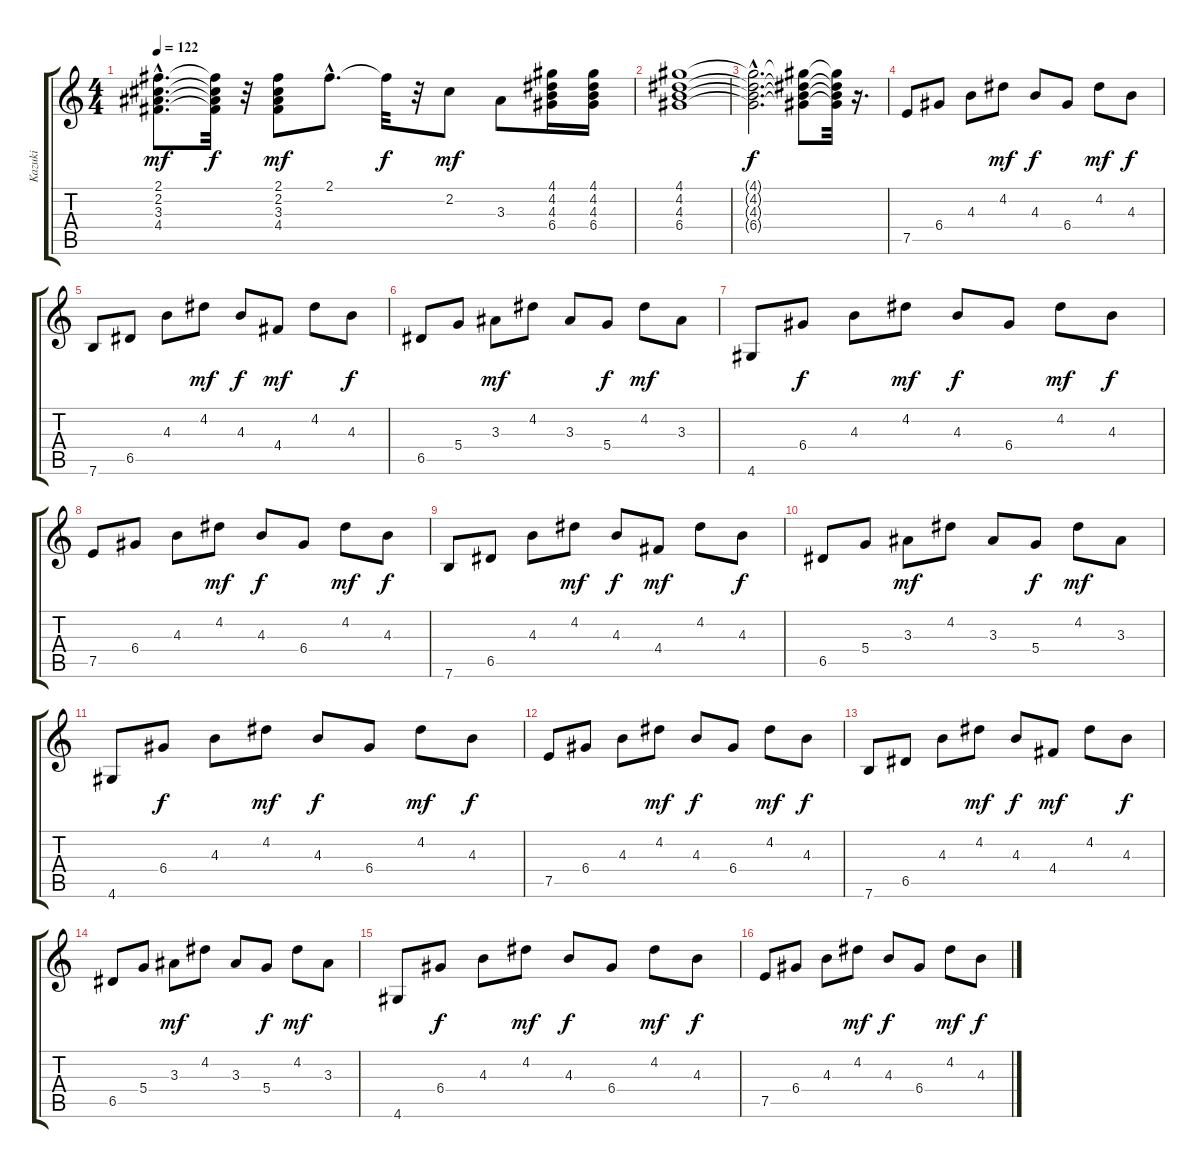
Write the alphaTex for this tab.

\track ("Kazuki" "Kazuki") {instrument electricguitarclean}
\staff {score tabs}
\tuning (E4 B3 G3 D3 A2 E2) {hide}
\ts (4 4)
\tempo 122
\clef g2
\ks c
(2.1{hac} 2.2{hac} 3.3{hac} 4.4{hac}).8{d dy mf} (2.1{t} 2.2{t} 3.3{t} 4.4{t}).32{dy f} r.32 (2.1 2.2 3.3 4.4).8{dy mf} 2.1{hac}.8{d} 2.1{t}.32{dy f} r.32 2.2.8{dy mf} 3.3.8 (4.1 4.2 4.3 6.4).16 (4.1 4.2 4.3 6.4).16 |
(4.1 4.2 4.3 6.4).1 |
(4.1{hac t} 4.2{hac t} 4.3{hac t} 6.4{hac t}).2{d dy f} (4.1{t} 4.2{t} 4.3{t} 6.4{t}).8 (4.1{t} 4.2{t} 4.3{t} 6.4{t}).32 r.16{d} |
7.5.8 6.4.8 4.3.8 4.2.8{dy mf} 4.3.8{dy f} 6.4.8 4.2.8{dy mf} 4.3.8{dy f} |
7.6.8 6.5.8 4.3.8 4.2.8{dy mf} 4.3.8{dy f} 4.4.8{dy mf} 4.2.8 4.3.8{dy f} |
6.5.8 5.4.8 3.3.8{dy mf} 4.2.8 3.3.8 5.4.8{dy f} 4.2.8{dy mf} 3.3.8 |
4.6.8 6.4.8{dy f} 4.3.8 4.2.8{dy mf} 4.3.8{dy f} 6.4.8 4.2.8{dy mf} 4.3.8{dy f} |
7.5.8 6.4.8 4.3.8 4.2.8{dy mf} 4.3.8{dy f} 6.4.8 4.2.8{dy mf} 4.3.8{dy f} |
7.6.8 6.5.8 4.3.8 4.2.8{dy mf} 4.3.8{dy f} 4.4.8{dy mf} 4.2.8 4.3.8{dy f} |
6.5.8 5.4.8 3.3.8{dy mf} 4.2.8 3.3.8 5.4.8{dy f} 4.2.8{dy mf} 3.3.8 |
4.6.8 6.4.8{dy f} 4.3.8 4.2.8{dy mf} 4.3.8{dy f} 6.4.8 4.2.8{dy mf} 4.3.8{dy f} |
7.5.8 6.4.8 4.3.8 4.2.8{dy mf} 4.3.8{dy f} 6.4.8 4.2.8{dy mf} 4.3.8{dy f} |
7.6.8 6.5.8 4.3.8 4.2.8{dy mf} 4.3.8{dy f} 4.4.8{dy mf} 4.2.8 4.3.8{dy f} |
6.5.8 5.4.8 3.3.8{dy mf} 4.2.8 3.3.8 5.4.8{dy f} 4.2.8{dy mf} 3.3.8 |
4.6.8 6.4.8{dy f} 4.3.8 4.2.8{dy mf} 4.3.8{dy f} 6.4.8 4.2.8{dy mf} 4.3.8{dy f} |
7.5.8 6.4.8 4.3.8 4.2.8{dy mf} 4.3.8{dy f} 6.4.8 4.2.8{dy mf} 4.3.8{dy f}
